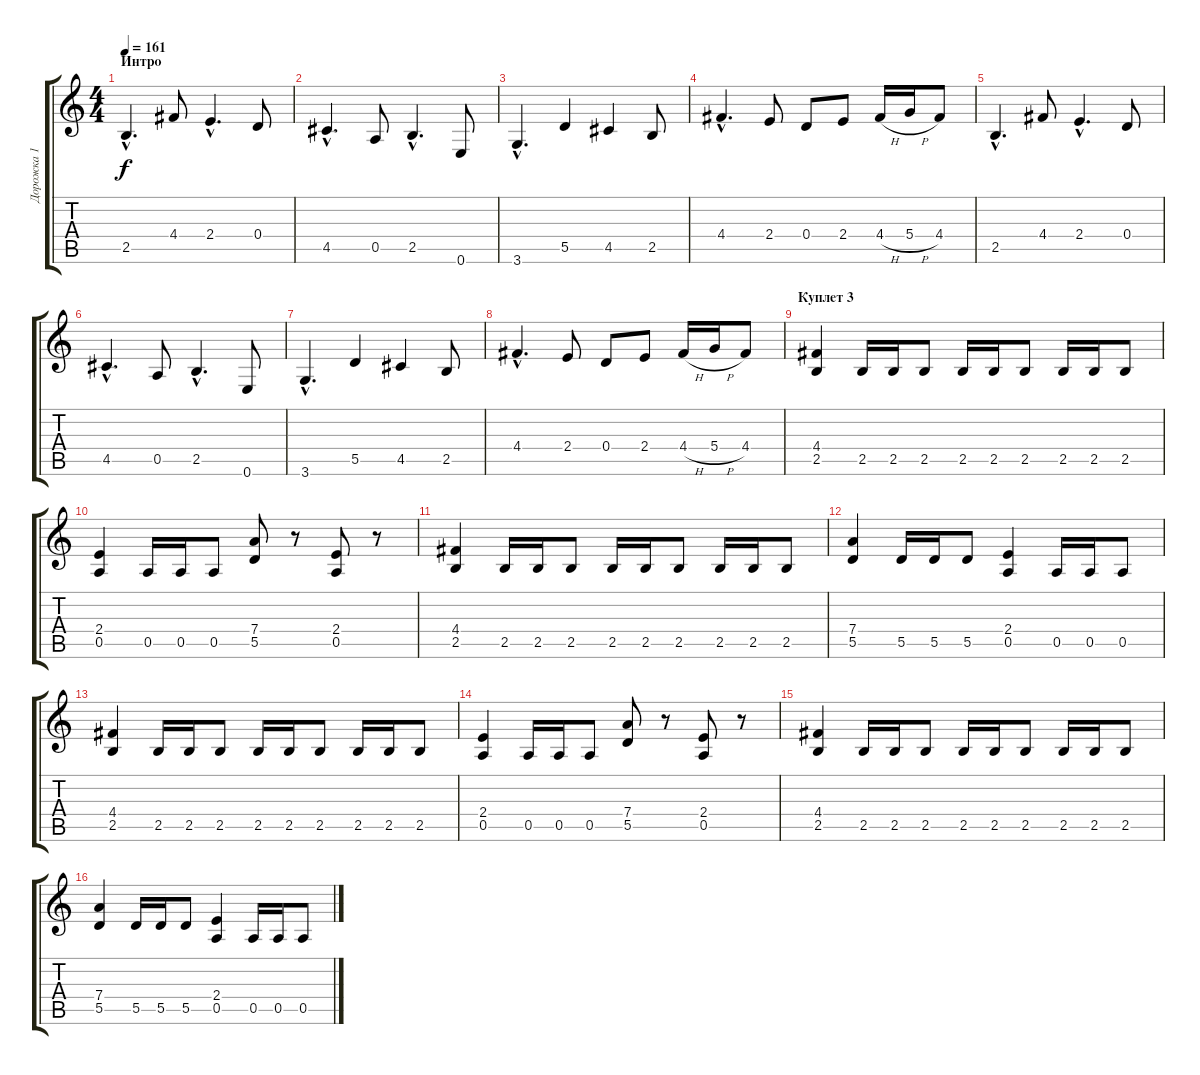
\track ("Дорожка 1" "Дорожка 1") {instrument overdrivenguitar}
\staff {score tabs}
\tuning (E4 B3 G3 D3 A2 E2) {hide}
\ts (4 4)
\section ("" "Интро")
\tempo 161
\clef g2
\ks c
2.5{hac}.4{d dy f} 4.4.8 2.4{hac}.4{d} 0.4.8 |
4.5{hac}.4{d} 0.5.8 2.5{hac}.4{d} 0.6.8 |
3.6{hac}.4{d} 5.5.4 4.5.4 2.5.8 |
4.4{hac}.4{d} 2.4.8 0.4.8 2.4.8 4.4{h}.16 5.4{h}.16 4.4.8 |
2.5{hac}.4{d} 4.4.8 2.4{hac}.4{d} 0.4.8 |
4.5{hac}.4{d} 0.5.8 2.5{hac}.4{d} 0.6.8 |
3.6{hac}.4{d} 5.5.4 4.5.4 2.5.8 |
4.4{hac}.4{d} 2.4.8 0.4.8 2.4.8 4.4{h}.16 5.4{h}.16 4.4.8 |
\section ("" "Куплет 3")
(4.4 2.5).4 2.5.16 2.5.16 2.5.8 2.5.16 2.5.16 2.5.8 2.5.16 2.5.16 2.5.8 |
(2.4 0.5).4 0.5.16 0.5.16 0.5.8 (7.4 5.5).8 r.8 (2.4 0.5).8 r.8 |
(4.4 2.5).4 2.5.16 2.5.16 2.5.8 2.5.16 2.5.16 2.5.8 2.5.16 2.5.16 2.5.8 |
(7.4 5.5).4 5.5.16 5.5.16 5.5.8 (2.4 0.5).4 0.5.16 0.5.16 0.5.8 |
(4.4 2.5).4 2.5.16 2.5.16 2.5.8 2.5.16 2.5.16 2.5.8 2.5.16 2.5.16 2.5.8 |
(2.4 0.5).4 0.5.16 0.5.16 0.5.8 (7.4 5.5).8 r.8 (2.4 0.5).8 r.8 |
(4.4 2.5).4 2.5.16 2.5.16 2.5.8 2.5.16 2.5.16 2.5.8 2.5.16 2.5.16 2.5.8 |
(7.4 5.5).4 5.5.16 5.5.16 5.5.8 (2.4 0.5).4 0.5.16 0.5.16 0.5.8
